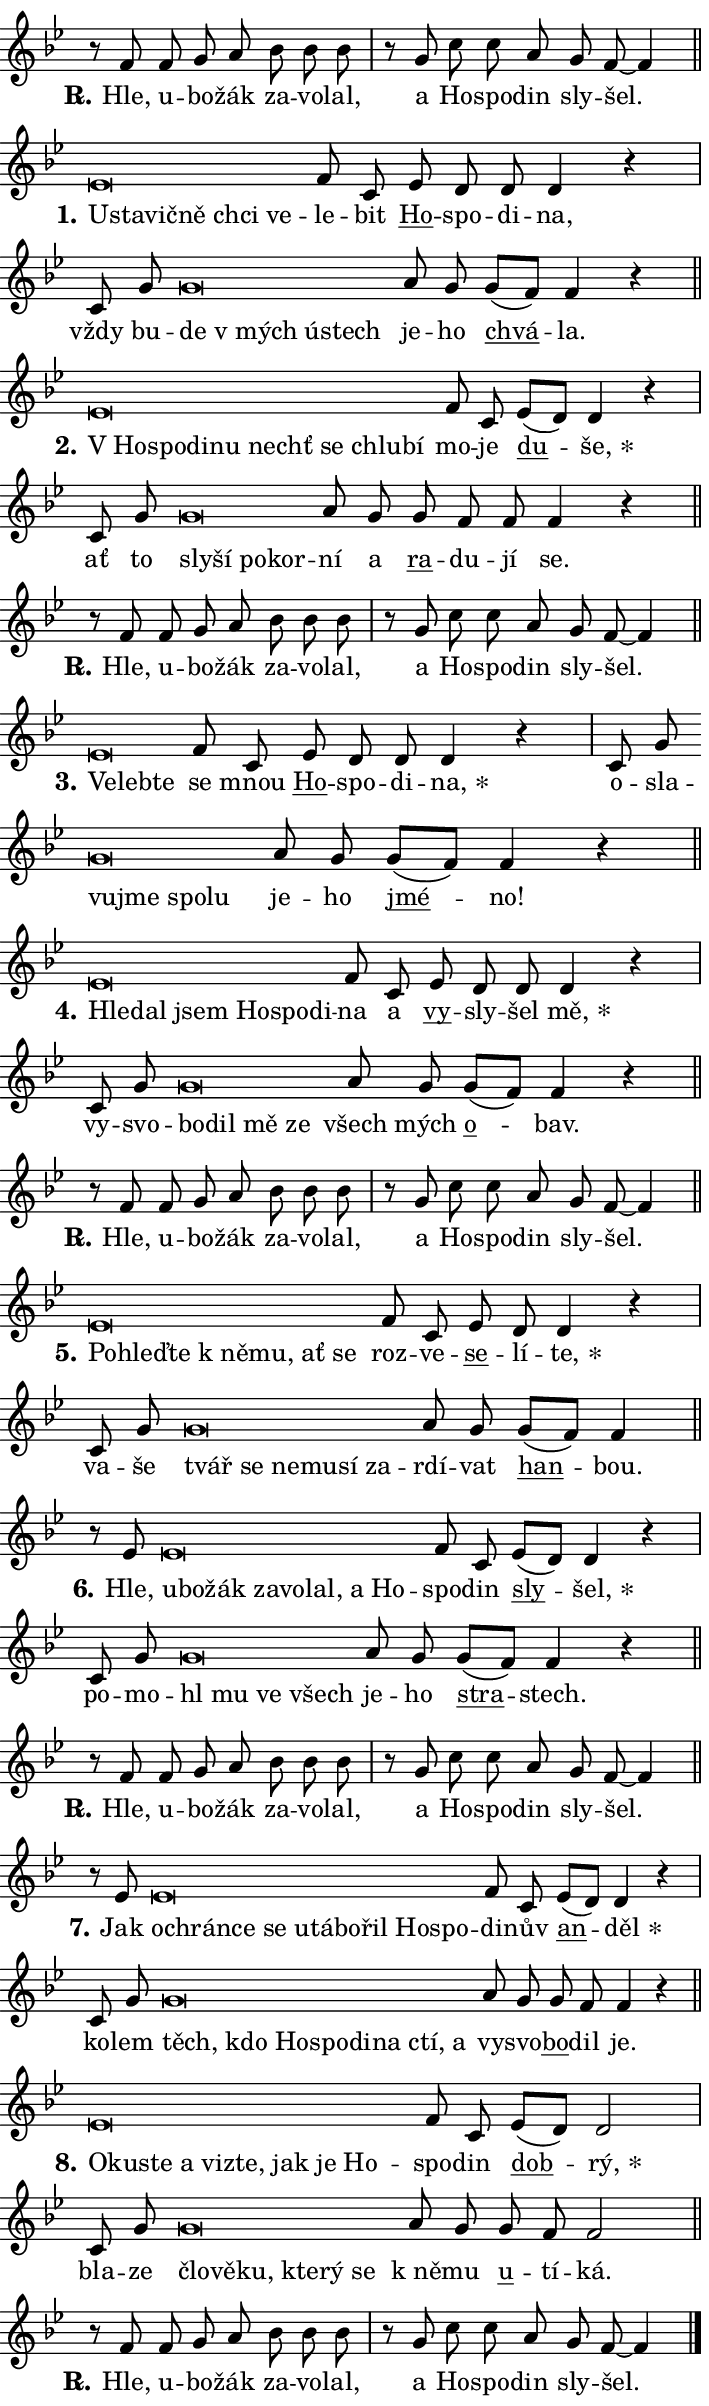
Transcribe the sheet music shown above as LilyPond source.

\version "2.24.0"
\header { tagline = "" }
\paper {
  indent = 0\cm
  top-margin = 0\cm
  right-margin = 0.13\cm % to fit lyric hyphens
  bottom-margin = 0\cm
  left-margin = 0\cm
  paper-width = 12\cm
  page-breaking = #ly:one-page-breaking
  system-system-spacing.basic-distance = #11
  score-system-spacing.basic-distance = #11
  ragged-last = ##f
}


%% Author: Thomas Morley
%% https://lists.gnu.org/archive/html/lilypond-user/2020-05/msg00002.html
#(define (line-position grob)
"Returns position of @var[grob} in current system:
   @code{'start}, if at first time-step
   @code{'end}, if at last time-step
   @code{'middle} otherwise
"
  (let* ((col (ly:item-get-column grob))
         (ln (ly:grob-object col 'left-neighbor))
         (rn (ly:grob-object col 'right-neighbor))
         (col-to-check-left (if (ly:grob? ln) ln col))
         (col-to-check-right (if (ly:grob? rn) rn col))
         (break-dir-left
           (and
             (ly:grob-property col-to-check-left 'non-musical #f)
             (ly:item-break-dir col-to-check-left)))
         (break-dir-right
           (and
             (ly:grob-property col-to-check-right 'non-musical #f)
             (ly:item-break-dir col-to-check-right))))
        (cond ((eqv? 1 break-dir-left) 'start)
              ((eqv? -1 break-dir-right) 'end)
              (else 'middle))))

#(define (tranparent-at-line-position vctor)
  (lambda (grob)
  "Relying on @code{line-position} select the relevant enry from @var{vctor}.
Used to determine transparency,"
    (case (line-position grob)
      ((end) (not (vector-ref vctor 0)))
      ((middle) (not (vector-ref vctor 1)))
      ((start) (not (vector-ref vctor 2))))))

noteHeadBreakVisibility =
#(define-music-function (break-visibility)(vector?)
"Makes @code{NoteHead}s transparent relying on @var{break-visibility}"
#{
  \override NoteHead.transparent =
    #(tranparent-at-line-position break-visibility)
#})

#(define delete-ledgers-for-transparent-note-heads
  (lambda (grob)
    "Reads whether a @code{NoteHead} is transparent.
If so this @code{NoteHead} is removed from @code{'note-heads} from
@var{grob}, which is supposed to be @code{LedgerLineSpanner}.
As a result ledgers are not printed for this @code{NoteHead}"
    (let* ((nhds-array (ly:grob-object grob 'note-heads))
           (nhds-list
             (if (ly:grob-array? nhds-array)
                 (ly:grob-array->list nhds-array)
                 '()))
           ;; Relies on the transparent-property being done before
           ;; Staff.LedgerLineSpanner.after-line-breaking is executed.
           ;; This is fragile ...
           (to-keep
             (remove
               (lambda (nhd)
                 (ly:grob-property nhd 'transparent #f))
               nhds-list)))
      ;; TODO find a better method to iterate over grob-arrays, similiar
      ;; to filter/remove etc for lists
      ;; For now rebuilt from scratch
      (set! (ly:grob-object grob 'note-heads)  '())
      (for-each
        (lambda (nhd)
          (ly:pointer-group-interface::add-grob grob 'note-heads nhd))
        to-keep))))

squashNotes = {
  \override NoteHead.X-extent = #'(-0.2 . 0.2)
  \override NoteHead.Y-extent = #'(-0.75 . 0)
  \override NoteHead.stencil =
    #(lambda (grob)
       (let ((pos (ly:grob-property grob 'staff-position)))
         (begin
           (if (< pos -7) (display "ERROR: Lower brevis then expected\n") (display ""))
           (if (<= pos -6) ly:text-interface::print ly:note-head::print))))
}
unSquashNotes = {
  \revert NoteHead.X-extent
  \revert NoteHead.Y-extent
  \revert NoteHead.stencil
}

hideNotes = \noteHeadBreakVisibility #begin-of-line-visible
unHideNotes = \noteHeadBreakVisibility #all-visible

% work-around for resetting accidentals
% https://lilypond.org/doc/v2.23/Documentation/notation/displaying-rhythms#unmetered-music
cadenzaMeasure = {
  \cadenzaOff
  \partial 1024 s1024
  \cadenzaOn
}

#(define-markup-command (accent layout props text) (markup?)
  "Underline accented syllable"
  (interpret-markup layout props
    #{\markup \override #'(offset . 4.3) \underline { #text }#}))

responsum = \markup \concat {
  "R" \hspace #-1.05 \path #0.1 #'((moveto 0 0.07) (lineto 0.9 0.8)) \hspace #0.05 "."
}

spaceSize = #0.6828661417322834 % exact space size for TeX Gyre Schola

\layout {
  \context {
    \Staff
    \remove "Time_signature_engraver"
    \override LedgerLineSpanner.after-line-breaking = #delete-ledgers-for-transparent-note-heads
  }
  \context {
    \Lyrics {
      \override LyricSpace.minimum-distance = \spaceSize
      \override LyricText.font-name = #"TeX Gyre Schola"
      \override LyricText.font-size = 1
      \override StanzaNumber.font-name = #"TeX Gyre Schola Bold"
      \override StanzaNumber.font-size = 1
    }
  }
  \context {
    \Score 
    \override NoteHead.text =
      #(lambda (grob) 
        (let ((pos (ly:grob-property grob 'staff-position)))
          #{\markup {
            \combine
              \halign #-0.55 \raise #(if (= pos -6) 0 0.5) \override #'(thickness . 2) \draw-line #'(3.2 . 0)
              \musicglyph "noteheads.sM1"
          }#}))
  }
}

% magnetic-lyrics.ily
%
%   written by
%     Jean Abou Samra <jean@abou-samra.fr>
%     Werner Lemberg <wl@gnu.org>
%
%   adapted by
%     Jiri Hon <jiri.hon@gmail.com>
%
% Version 2022-Apr-15

% https://www.mail-archive.com/lilypond-user@gnu.org/msg149350.html

#(define (Left_hyphen_pointer_engraver context)
   "Collect syllable-hyphen-syllable occurrences in lyrics and store
them in properties.  This engraver only looks to the left.  For
example, if the lyrics input is @code{foo -- bar}, it does the
following.

@itemize @bullet
@item
Set the @code{text} property of the @code{LyricHyphen} grob between
@q{foo} and @q{bar} to @code{foo}.

@item
Set the @code{left-hyphen} property of the @code{LyricText} grob with
text @q{foo} to the @code{LyricHyphen} grob between @q{foo} and
@q{bar}.
@end itemize

Use this auxiliary engraver in combination with the
@code{lyric-@/text::@/apply-@/magnetic-@/offset!} hook."
   (let ((hyphen #f)
         (text #f))
     (make-engraver
      (acknowledgers
       ((lyric-syllable-interface engraver grob source-engraver)
        (set! text grob)))
      (end-acknowledgers
       ((lyric-hyphen-interface engraver grob source-engraver)
        ;(when (not (grob::has-interface grob 'lyric-space-interface))
          (set! hyphen grob)));)
      ((stop-translation-timestep engraver)
       (when (and text hyphen)
         (ly:grob-set-object! text 'left-hyphen hyphen))
       (set! text #f)
       (set! hyphen #f)))))

#(define (lyric-text::apply-magnetic-offset! grob)
   "If the space between two syllables is less than the value in
property @code{LyricText@/.details@/.squash-threshold}, move the right
syllable to the left so that it gets concatenated with the left
syllable.

Use this function as a hook for
@code{LyricText@/.after-@/line-@/breaking} if the
@code{Left_@/hyphen_@/pointer_@/engraver} is active."
   (let ((hyphen (ly:grob-object grob 'left-hyphen #f)))
     (when hyphen
       (let ((left-text (ly:spanner-bound hyphen LEFT)))
         (when (grob::has-interface left-text 'lyric-syllable-interface)
           (let* ((common (ly:grob-common-refpoint grob left-text X))
                  (this-x-ext (ly:grob-extent grob common X))
                  (left-x-ext
                   (begin
                     ;; Trigger magnetism for left-text.
                     (ly:grob-property left-text 'after-line-breaking)
                     (ly:grob-extent left-text common X)))
                  ;; `delta` is the gap width between two syllables.
                  (delta (- (interval-start this-x-ext)
                            (interval-end left-x-ext)))
                  (details (ly:grob-property grob 'details))
                  (threshold (assoc-get 'squash-threshold details 0.2)))
             (when (< delta threshold)
               (let* (;; We have to manipulate the input text so that
                      ;; ligatures crossing syllable boundaries are not
                      ;; disabled.  For languages based on the Latin
                      ;; script this is essentially a beautification.
                      ;; However, for non-Western scripts it can be a
                      ;; necessity.
                      (lt (ly:grob-property left-text 'text))
                      (rt (ly:grob-property grob 'text))
                      (is-space (grob::has-interface hyphen 'lyric-space-interface))
                      (space (if is-space " " ""))
                      (extra-delta (if is-space spaceSize 0))
                      ;; Append new syllable.
                      (ltrt-space (if (and (string? lt) (string? rt))
                                (string-append lt space rt)
                                (make-concat-markup (list lt space rt))))
                      ;; Right-align `ltrt` to the right side.
                      (ltrt-space-markup (grob-interpret-markup
                               grob
                               (make-translate-markup
                                (cons (interval-length this-x-ext) 0)
                                (make-right-align-markup ltrt-space)))))
                 (begin
                   ;; Don't print `left-text`.
                   (ly:grob-set-property! left-text 'stencil #f)
                   ;; Set text and stencil (which holds all collected
                   ;; syllables so far) and shift it to the left.
                   (ly:grob-set-property! grob 'text ltrt-space)
                   (ly:grob-set-property! grob 'stencil ltrt-space-markup)
                   (ly:grob-translate-axis! grob (- (- delta extra-delta)) X))))))))))


#(define (lyric-hyphen::displace-bounds-first grob)
   ;; Make very sure this callback isn't triggered too early.
   (let ((left (ly:spanner-bound grob LEFT))
         (right (ly:spanner-bound grob RIGHT)))
     (ly:grob-property left 'after-line-breaking)
     (ly:grob-property right 'after-line-breaking)
     (ly:lyric-hyphen::print grob)))

squashThreshold = #0.4

\layout {
  \context {
    \Lyrics
    \consists #Left_hyphen_pointer_engraver
    \override LyricText.after-line-breaking =
      #lyric-text::apply-magnetic-offset!
    \override LyricHyphen.stencil = #lyric-hyphen::displace-bounds-first
    \override LyricText.details.squash-threshold = \squashThreshold
    \override LyricHyphen.minimum-distance = 0
    \override LyricHyphen.minimum-length = \squashThreshold
  }
}

squashText = \override LyricText.details.squash-threshold = 9999
unSquashText = \override LyricText.details.squash-threshold = \squashThreshold

leftText = \override LyricText.self-alignment-X = #LEFT
unLeftText = \revert LyricText.self-alignment-X

starOffset = #(lambda (grob) 
                (let ((x_offset (ly:self-alignment-interface::aligned-on-x-parent grob)))
                  (if (= x_offset 0) 0 (+ x_offset 1.2))))

star = #(define-music-function (syllable)(string?)
"Append star separator at the end of a syllable"
#{
  \once \override LyricText.X-offset = #starOffset
  \lyricmode { \markup {
    #syllable
    \override #'((font-name . "TeX Gyre Schola Bold")) \hspace #0.2 \lower #0.65 \larger "*"
  } }
#})

starAccent = #(define-music-function (syllable)(string?)
"Append star separator at the end of a syllable and make accent"
#{
  \once \override LyricText.X-offset = #starOffset
  \lyricmode { \markup {
    \accent #syllable
    \override #'((font-name . "TeX Gyre Schola Bold")) \hspace #0.2 \lower #0.65 \larger "*"
  } }
#})

breath = #(define-music-function (syllable)(string?)
"Append breathing indicator at the end of a syllable"
#{
  \lyricmode { \markup { #syllable "+" } }
#})

optionalBreath = #(define-music-function (syllable)(string?)
"Append optional breathing indicator at the end of a syllable"
#{
  \lyricmode { \markup { #syllable "(+)" } }
#})


\score {
    <<
        \new Voice = "melody" { \cadenzaOn \key bes \major \relative { r8 f' f g a bes bes bes \cadenzaMeasure \bar "|" r g c c a g f~ f4 \cadenzaMeasure \bar "||" \break } }
        \new Lyrics \lyricsto "melody" { \lyricmode { \set stanza = \responsum
Hle, u -- bo -- žák za -- vo -- lal, a Ho -- spo -- din sly -- šel. } }
    >>
    \layout {}
}

\score {
    <<
        \new Voice = "melody" { \cadenzaOn \key bes \major \relative { \squashNotes es'\breve*1/16 \hideNotes \breve*1/16 \bar "" \breve*1/16 \bar "" \breve*1/16 \bar "" \breve*1/16 \breve*1/16 \bar "" \unHideNotes \unSquashNotes f8 c \bar "" es d d d4 r \cadenzaMeasure \bar "|" c8 g' \bar "" \squashNotes g\breve*1/16 \hideNotes \breve*1/16 \bar "" \breve*1/16 \breve*1/16 \bar "" \unHideNotes \unSquashNotes a8 g \bar "" g[( f)] f4 r \cadenzaMeasure \bar "||" \break } }
        \new Lyrics \lyricsto "melody" { \lyricmode { \set stanza = "1."
\leftText U -- \squashText sta -- vič -- ně chci ve -- \unLeftText \unSquashText le -- bit \markup \accent Ho -- spo -- di -- na,
vždy bu -- \leftText de \squashText "v mých" ú -- stech \unLeftText \unSquashText je -- ho \markup \accent chvá -- la. } }
    >>
    \layout {}
}

\score {
    <<
        \new Voice = "melody" { \cadenzaOn \key bes \major \relative { \squashNotes es'\breve*1/16 \hideNotes \breve*1/16 \bar "" \breve*1/16 \bar "" \breve*1/16 \bar "" \breve*1/16 \bar "" \breve*1/16 \bar "" \breve*1/16 \breve*1/16 \bar "" \unHideNotes \unSquashNotes f8 c \bar "" es[( d)] d4 r \cadenzaMeasure \bar "|" c8 g' \bar "" \squashNotes g\breve*1/16 \hideNotes \breve*1/16 \bar "" \breve*1/16 \breve*1/16 \bar "" \unHideNotes \unSquashNotes a8 g \bar "" g f f f4 r \cadenzaMeasure \bar "||" \break } }
        \new Lyrics \lyricsto "melody" { \lyricmode { \set stanza = "2."
\leftText "V Ho" -- \squashText spo -- di -- nu nechť se chlu -- bí \unLeftText \unSquashText mo -- je \markup \accent du -- \star še, ať to \leftText sly -- \squashText ší po -- kor -- \unLeftText \unSquashText ní a \markup \accent ra -- du -- jí se. } }
    >>
    \layout {}
}

\score {
    <<
        \new Voice = "melody" { \cadenzaOn \key bes \major \relative { r8 f' f g a bes bes bes \cadenzaMeasure \bar "|" r g c c a g f~ f4 \cadenzaMeasure \bar "||" \break } }
        \new Lyrics \lyricsto "melody" { \lyricmode { \set stanza = \responsum
Hle, u -- bo -- žák za -- vo -- lal, a Ho -- spo -- din sly -- šel. } }
    >>
    \layout {}
}

\score {
    <<
        \new Voice = "melody" { \cadenzaOn \key bes \major \relative { \squashNotes es'\breve*1/16 \hideNotes \breve*1/16 \breve*1/16 \bar "" \unHideNotes \unSquashNotes f8 c \bar "" es d d d4 r \cadenzaMeasure \bar "|" c8 g' \bar "" \squashNotes g\breve*1/16 \hideNotes \breve*1/16 \bar "" \breve*1/16 \breve*1/16 \bar "" \unHideNotes \unSquashNotes a8 g \bar "" g[( f)] f4 r \cadenzaMeasure \bar "||" \break } }
        \new Lyrics \lyricsto "melody" { \lyricmode { \set stanza = "3."
\leftText Ve -- \squashText leb -- te \unLeftText \unSquashText se mnou \markup \accent Ho -- spo -- di -- \star na, o -- sla -- \leftText vu -- \squashText jme spo -- lu \unLeftText \unSquashText je -- ho \markup \accent jmé -- no! } }
    >>
    \layout {}
}

\score {
    <<
        \new Voice = "melody" { \cadenzaOn \key bes \major \relative { \squashNotes es'\breve*1/16 \hideNotes \breve*1/16 \bar "" \breve*1/16 \bar "" \breve*1/16 \bar "" \breve*1/16 \breve*1/16 \bar "" \unHideNotes \unSquashNotes f8 c \bar "" es d d d4 r \cadenzaMeasure \bar "|" c8 g' \bar "" \squashNotes g\breve*1/16 \hideNotes \breve*1/16 \bar "" \breve*1/16 \breve*1/16 \bar "" \unHideNotes \unSquashNotes a8 g \bar "" g[( f)] f4 r \cadenzaMeasure \bar "||" \break } }
        \new Lyrics \lyricsto "melody" { \lyricmode { \set stanza = "4."
\leftText Hle -- \squashText dal jsem Ho -- spo -- di -- \unLeftText \unSquashText na a \markup \accent vy -- sly -- šel \star mě, vy -- svo -- \leftText bo -- \squashText dil mě ze \unLeftText \unSquashText všech mých \markup \accent o -- bav. } }
    >>
    \layout {}
}

\score {
    <<
        \new Voice = "melody" { \cadenzaOn \key bes \major \relative { r8 f' f g a bes bes bes \cadenzaMeasure \bar "|" r g c c a g f~ f4 \cadenzaMeasure \bar "||" \break } }
        \new Lyrics \lyricsto "melody" { \lyricmode { \set stanza = \responsum
Hle, u -- bo -- žák za -- vo -- lal, a Ho -- spo -- din sly -- šel. } }
    >>
    \layout {}
}

\score {
    <<
        \new Voice = "melody" { \cadenzaOn \key bes \major \relative { \squashNotes es'\breve*1/16 \hideNotes \breve*1/16 \bar "" \breve*1/16 \bar "" \breve*1/16 \bar "" \breve*1/16 \bar "" \breve*1/16 \breve*1/16 \bar "" \unHideNotes \unSquashNotes f8 c \bar "" es d d4 r \cadenzaMeasure \bar "|" c8 g' \bar "" \squashNotes g\breve*1/16 \hideNotes \breve*1/16 \bar "" \breve*1/16 \bar "" \breve*1/16 \bar "" \breve*1/16 \breve*1/16 \bar "" \unHideNotes \unSquashNotes a8 g \bar "" g[( f)] f4 \cadenzaMeasure \bar "||" \break } }
        \new Lyrics \lyricsto "melody" { \lyricmode { \set stanza = "5."
\leftText Po -- \squashText hleď -- te "k ně" -- mu, ať se \unLeftText \unSquashText roz -- ve -- \markup \accent se -- lí -- \star te, va -- še \leftText tvář \squashText se ne -- mu -- sí za -- \unLeftText \unSquashText rdí -- vat \markup \accent han -- bou. } }
    >>
    \layout {}
}

\score {
    <<
        \new Voice = "melody" { \cadenzaOn \key bes \major \relative { r8 es'8 \squashNotes es\breve*1/16 \hideNotes \breve*1/16 \bar "" \breve*1/16 \bar "" \breve*1/16 \bar "" \breve*1/16 \bar "" \breve*1/16 \bar "" \breve*1/16 \breve*1/16 \bar "" \unHideNotes \unSquashNotes f8 c \bar "" es[( d)] d4 r \cadenzaMeasure \bar "|" c8 g' \bar "" \squashNotes g\breve*1/16 \hideNotes \breve*1/16 \bar "" \breve*1/16 \breve*1/16 \bar "" \unHideNotes \unSquashNotes a8 g \bar "" g[( f)] f4 r \cadenzaMeasure \bar "||" \break } }
        \new Lyrics \lyricsto "melody" { \lyricmode { \set stanza = "6."
Hle, \leftText u -- \squashText bo -- žák za -- vo -- lal, a Ho -- \unLeftText \unSquashText spo -- din \markup \accent sly -- \star šel, po -- mo -- \leftText hl \squashText mu ve všech \unLeftText \unSquashText je -- ho \markup \accent stra -- stech. } }
    >>
    \layout {}
}

\score {
    <<
        \new Voice = "melody" { \cadenzaOn \key bes \major \relative { r8 f' f g a bes bes bes \cadenzaMeasure \bar "|" r g c c a g f~ f4 \cadenzaMeasure \bar "||" \break } }
        \new Lyrics \lyricsto "melody" { \lyricmode { \set stanza = \responsum
Hle, u -- bo -- žák za -- vo -- lal, a Ho -- spo -- din sly -- šel. } }
    >>
    \layout {}
}

\score {
    <<
        \new Voice = "melody" { \cadenzaOn \key bes \major \relative { r8 es'8 \squashNotes es\breve*1/16 \hideNotes \breve*1/16 \bar "" \breve*1/16 \bar "" \breve*1/16 \bar "" \breve*1/16 \bar "" \breve*1/16 \bar "" \breve*1/16 \bar "" \breve*1/16 \bar "" \breve*1/16 \breve*1/16 \bar "" \unHideNotes \unSquashNotes f8 c \bar "" es[( d)] d4 r \cadenzaMeasure \bar "|" c8 g' \bar "" \squashNotes g\breve*1/16 \hideNotes \breve*1/16 \bar "" \breve*1/16 \bar "" \breve*1/16 \bar "" \breve*1/16 \bar "" \breve*1/16 \bar "" \breve*1/16 \breve*1/16 \bar "" \unHideNotes \unSquashNotes a8 g \bar "" g f f4 r \cadenzaMeasure \bar "||" \break } }
        \new Lyrics \lyricsto "melody" { \lyricmode { \set stanza = "7."
Jak \leftText o -- \squashText chrán -- ce se u -- tá -- bo -- řil Ho -- spo -- \unLeftText \unSquashText di -- nův \markup \accent an -- \star děl ko -- lem \leftText těch, \squashText kdo Ho -- spo -- di -- na ctí, a \unLeftText \unSquashText vy -- svo -- \markup \accent bo -- dil je. } }
    >>
    \layout {}
}

\score {
    <<
        \new Voice = "melody" { \cadenzaOn \key bes \major \relative { \squashNotes es'\breve*1/16 \hideNotes \breve*1/16 \bar "" \breve*1/16 \bar "" \breve*1/16 \bar "" \breve*1/16 \bar "" \breve*1/16 \bar "" \breve*1/16 \bar "" \breve*1/16 \breve*1/16 \bar "" \unHideNotes \unSquashNotes f8 c \bar "" es[( d)] d2 \cadenzaMeasure \bar "|" c8 g' \bar "" \squashNotes g\breve*1/16 \hideNotes \breve*1/16 \bar "" \breve*1/16 \bar "" \breve*1/16 \bar "" \breve*1/16 \breve*1/16 \bar "" \unHideNotes \unSquashNotes a8 g \bar "" g f f2 \cadenzaMeasure \bar "||" \break } }
        \new Lyrics \lyricsto "melody" { \lyricmode { \set stanza = "8."
\leftText O -- \squashText ku -- ste a vi -- zte, jak je Ho -- \unLeftText \unSquashText spo -- din \markup \accent dob -- \star rý, bla -- ze \leftText člo -- \squashText vě -- ku, kte -- rý se \unLeftText \unSquashText "k ně" -- mu \markup \accent u -- tí -- ká. } }
    >>
    \layout {}
}

\score {
    <<
        \new Voice = "melody" { \cadenzaOn \key bes \major \relative { r8 f' f g a bes bes bes \cadenzaMeasure \bar "|" r g c c a g f~ f4 \cadenzaMeasure \bar "||" \break } \bar "|." }
        \new Lyrics \lyricsto "melody" { \lyricmode { \set stanza = \responsum
Hle, u -- bo -- žák za -- vo -- lal, a Ho -- spo -- din sly -- šel. } }
    >>
    \layout {}
}
